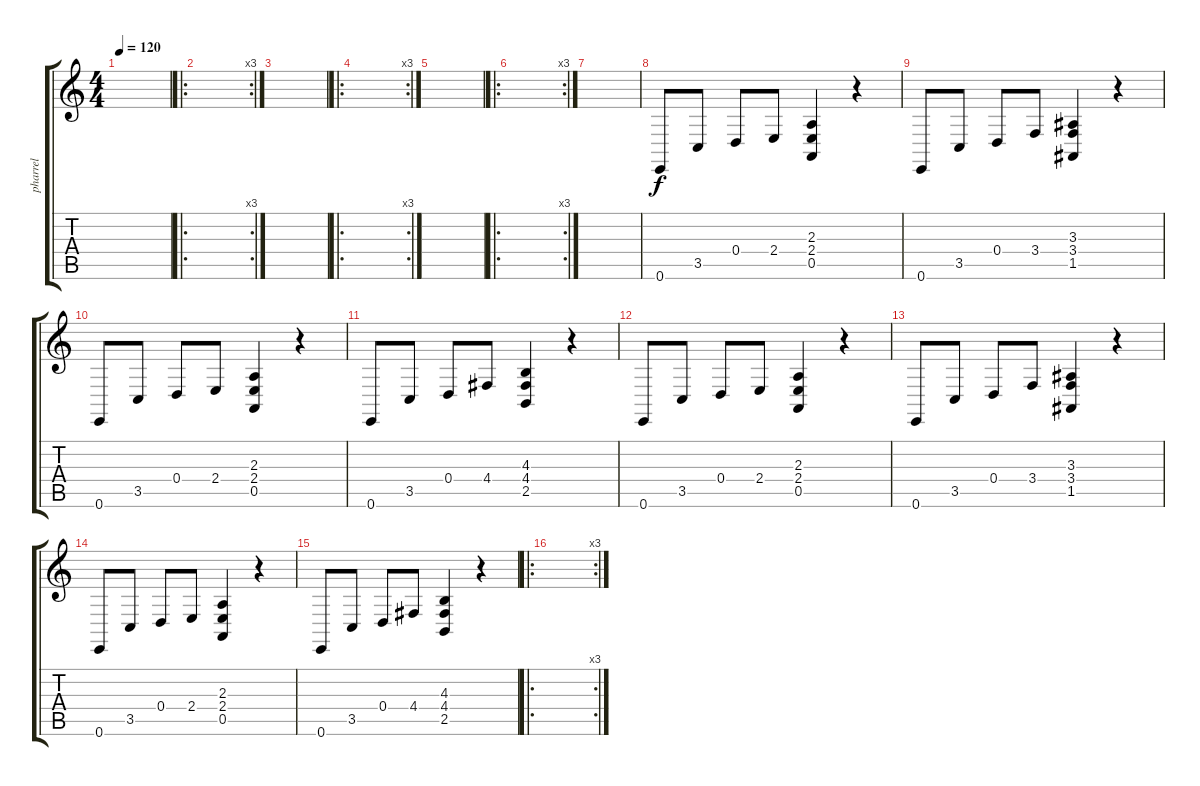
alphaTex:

\track ("pharrel" "pharrel") {instrument brightacousticpiano}
\staff {score tabs}
\tuning (E4 B3 G3 D3 A2 E2) {hide}
\ts (4 4)
\tempo 120
\clef g2
\ks c
|
\ro
\rc 3
|
|
\ro
\rc 3
|
|
\ro
\rc 3
|
|
0.6.8 3.5.8 0.4.8 2.4.8 (2.3 2.4 0.5).4 r.4 |
0.6.8 3.5.8 0.4.8 3.4.8 (3.3 3.4 1.5).4 r.4 |
0.6.8 3.5.8 0.4.8 2.4.8 (2.3 2.4 0.5).4 r.4 |
0.6.8 3.5.8 0.4.8 4.4.8 (4.3 4.4 2.5).4 r.4 |
0.6.8 3.5.8 0.4.8 2.4.8 (2.3 2.4 0.5).4 r.4 |
0.6.8 3.5.8 0.4.8 3.4.8 (3.3 3.4 1.5).4 r.4 |
0.6.8 3.5.8 0.4.8 2.4.8 (2.3 2.4 0.5).4 r.4 |
0.6.8 3.5.8 0.4.8 4.4.8 (4.3 4.4 2.5).4 r.4 |
\ro
\rc 3
